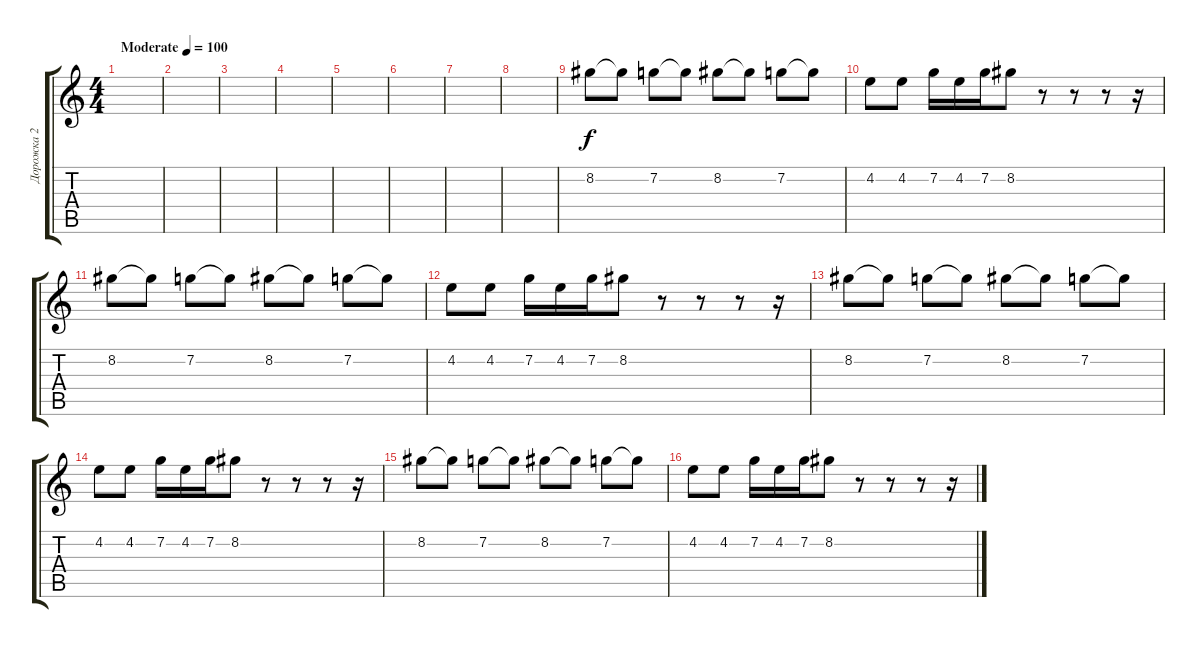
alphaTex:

\track ("Дорожка 2" "Дорожка 2") {instrument acousticguitarsteel}
\staff {score tabs}
\tuning (F4 C4 Ab3 Eb3 Bb2 F2) {hide}
\ts (4 4)
\tempo (100 "Moderate")
\clef g2
\ks c
|
|
|
|
|
|
|
|
8.2.8 8.2{t}.8 7.2.8 7.2{t}.8 8.2.8 8.2{t}.8 7.2.8 7.2{t}.8 |
4.2.8 4.2.8 7.2.16 4.2.16 7.2.16 8.2.8 r.8 r.8 r.8 r.16 |
8.2.8 8.2{t}.8 7.2.8 7.2{t}.8 8.2.8 8.2{t}.8 7.2.8 7.2{t}.8 |
4.2.8 4.2.8 7.2.16 4.2.16 7.2.16 8.2.8 r.8 r.8 r.8 r.16 |
8.2.8 8.2{t}.8 7.2.8 7.2{t}.8 8.2.8 8.2{t}.8 7.2.8 7.2{t}.8 |
4.2.8 4.2.8 7.2.16 4.2.16 7.2.16 8.2.8 r.8 r.8 r.8 r.16 |
8.2.8 8.2{t}.8 7.2.8 7.2{t}.8 8.2.8 8.2{t}.8 7.2.8 7.2{t}.8 |
4.2.8 4.2.8 7.2.16 4.2.16 7.2.16 8.2.8 r.8 r.8 r.8 r.16
